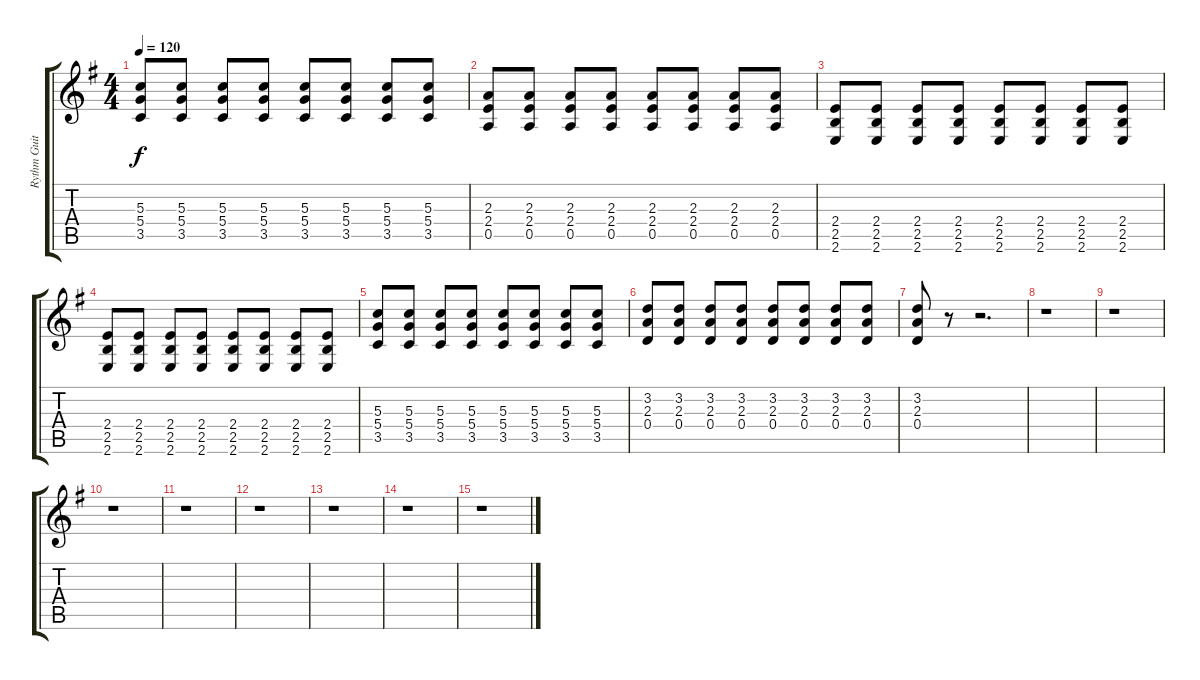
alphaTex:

\track ("Rythm Guitar" "Rythm Guit") {instrument overdrivenguitar}
\staff {score tabs}
\tuning (E4 B3 G3 D3 A2 D2) {hide}
\ts (4 4)
\tempo 120
\clef g2
\ks eminor
(5.3 5.4 3.5).8{dy f} (5.3 5.4 3.5).8 (5.3 5.4 3.5).8 (5.3 5.4 3.5).8 (5.3 5.4 3.5).8 (5.3 5.4 3.5).8 (5.3 5.4 3.5).8 (5.3 5.4 3.5).8 |
(2.3 2.4 0.5).8 (2.3 2.4 0.5).8 (2.3 2.4 0.5).8 (2.3 2.4 0.5).8 (2.3 2.4 0.5).8 (2.3 2.4 0.5).8 (2.3 2.4 0.5).8 (2.3 2.4 0.5).8 |
(2.4 2.5 2.6).8 (2.4 2.5 2.6).8 (2.4 2.5 2.6).8 (2.4 2.5 2.6).8 (2.4 2.5 2.6).8 (2.4 2.5 2.6).8 (2.4 2.5 2.6).8 (2.4 2.5 2.6).8 |
(2.4 2.5 2.6).8 (2.4 2.5 2.6).8 (2.4 2.5 2.6).8 (2.4 2.5 2.6).8 (2.4 2.5 2.6).8 (2.4 2.5 2.6).8 (2.4 2.5 2.6).8 (2.4 2.5 2.6).8 |
(5.3 5.4 3.5).8 (5.3 5.4 3.5).8 (5.3 5.4 3.5).8 (5.3 5.4 3.5).8 (5.3 5.4 3.5).8 (5.3 5.4 3.5).8 (5.3 5.4 3.5).8 (5.3 5.4 3.5).8 |
(3.2 2.3 0.4).8 (3.2 2.3 0.4).8 (3.2 2.3 0.4).8 (3.2 2.3 0.4).8 (3.2 2.3 0.4).8 (3.2 2.3 0.4).8 (3.2 2.3 0.4).8 (3.2 2.3 0.4).8 |
(3.2 2.3 0.4).8 r.8 r.2{d} |
r.1 |
r.1 |
r.1 |
r.1 |
r.1 |
r.1 |
r.1 |
r.1
